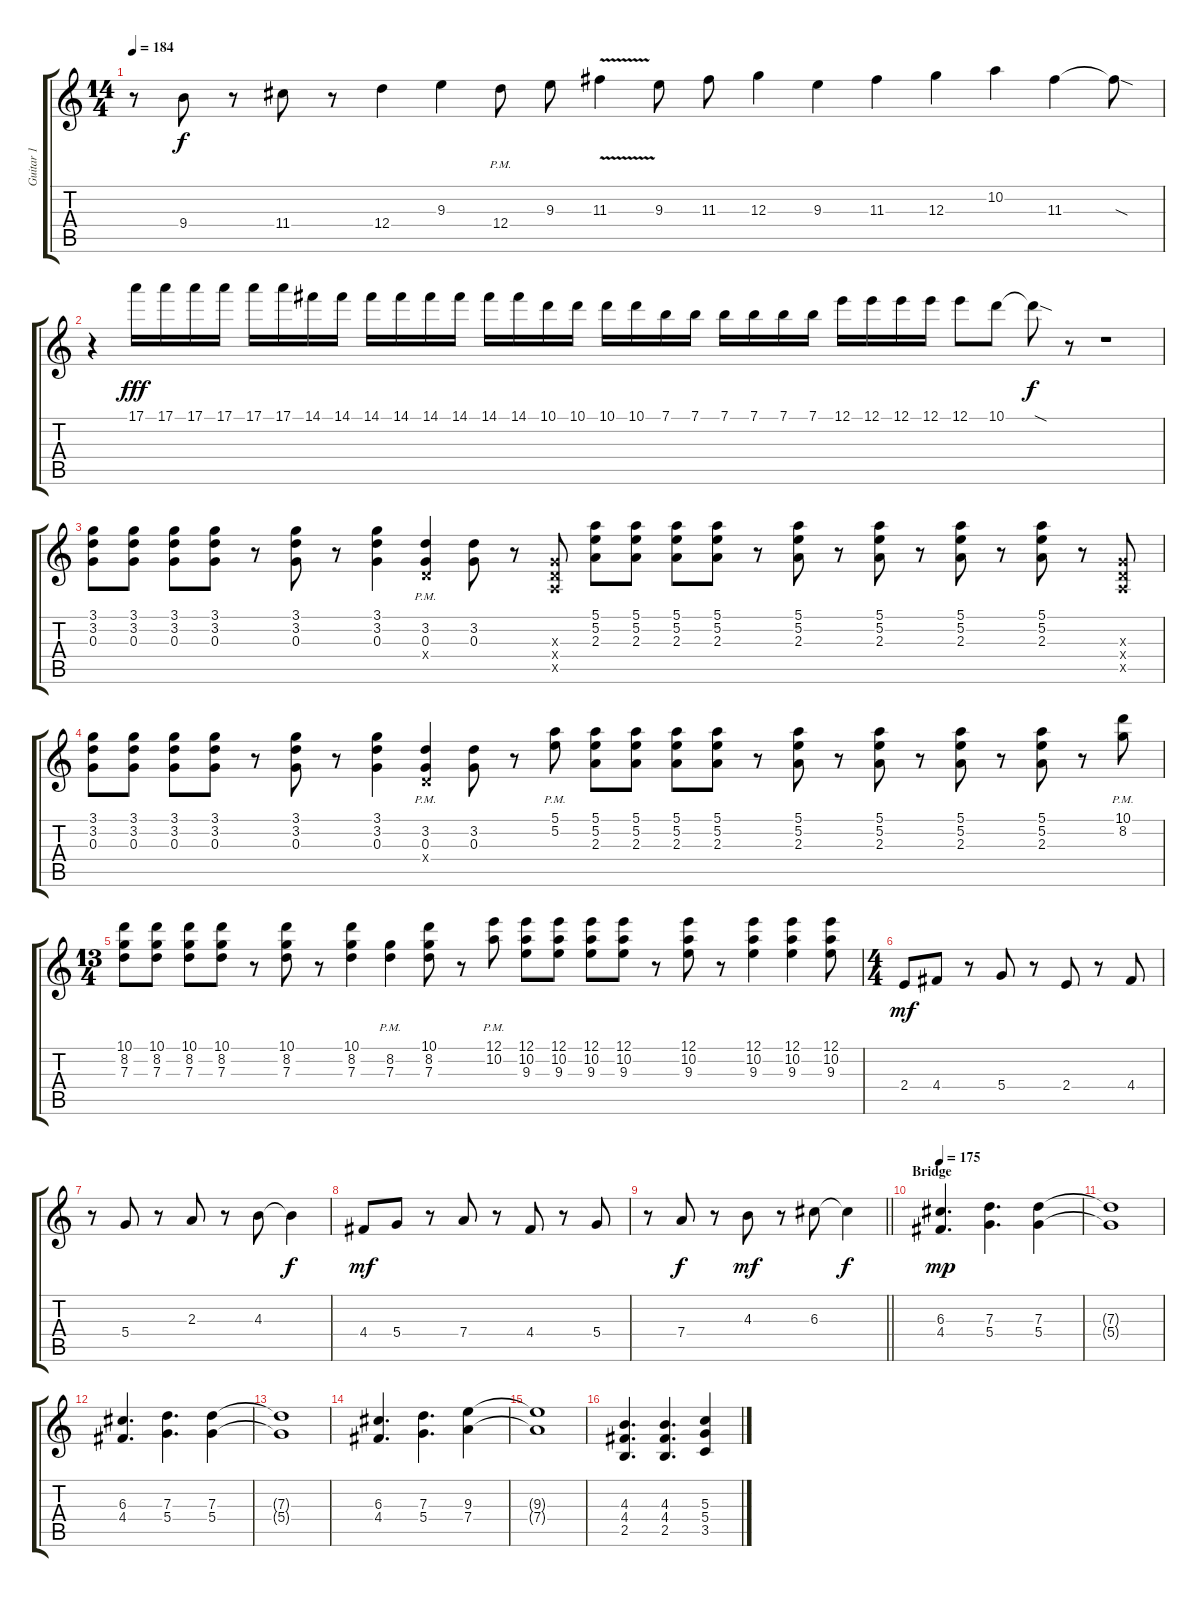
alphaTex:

\track ("Guitar 1" "Guitar 1") {instrument electricguitarclean}
\staff {score tabs}
\tuning (E4 B3 G3 D3 A2 E2) {hide}
\ts (14 4)
\tempo 184
\clef g2
\ks c
r.8{dy f} 9.4.8 r.8 11.4.8 r.8 12.4.4 9.3.4 12.4{pm}.8 9.3.8 11.3{v}.4 9.3.8 11.3.8 12.3.4 9.3.4 11.3.4 12.3.4 10.2.4 11.3.4 11.3{sod t}.8 |
r.4 17.1.16{dy fff} 17.1.16 17.1.16 17.1.16 17.1.16 17.1.16 14.1.16 14.1.16 14.1.16 14.1.16 14.1.16 14.1.16 14.1.16 14.1.16 10.1.16 10.1.16 10.1.16 10.1.16 7.1.16 7.1.16 7.1.16 7.1.16 7.1.16 7.1.16 12.1.16 12.1.16 12.1.16 12.1.16 12.1.8 10.1.8 10.1{sod t}.8{dy f} r.8 r.1 |
(3.1 3.2 0.3).8 (3.1 3.2 0.3).8 (3.1 3.2 0.3).8 (3.1 3.2 0.3).8 r.8 (3.1 3.2 0.3).8 r.8 (3.1 3.2 0.3).4 (3.2{pm} 0.3{pm} 0.4{x}).4 (3.2 0.3).8 r.8 (0.3{x} 0.4{x} 0.5{x}).8 (5.1 5.2 2.3).8 (5.1 5.2 2.3).8 (5.1 5.2 2.3).8 (5.1 5.2 2.3).8 r.8 (5.1 5.2 2.3).8 r.8 (5.1 5.2 2.3).8 r.8 (5.1 5.2 2.3).8 r.8 (5.1 5.2 2.3).8 r.8 (0.3{x} 0.4{x} 0.5{x}).8 |
(3.1 3.2 0.3).8 (3.1 3.2 0.3).8 (3.1 3.2 0.3).8 (3.1 3.2 0.3).8 r.8 (3.1 3.2 0.3).8 r.8 (3.1 3.2 0.3).4 (3.2{pm} 0.3{pm} 0.4{x}).4 (3.2 0.3).8 r.8 (5.1{pm} 5.2{pm}).8 (5.1 5.2 2.3).8 (5.1 5.2 2.3).8 (5.1 5.2 2.3).8 (5.1 5.2 2.3).8 r.8 (5.1 5.2 2.3).8 r.8 (5.1 5.2 2.3).8 r.8 (5.1 5.2 2.3).8 r.8 (5.1 5.2 2.3).8 r.8 (10.1{pm} 8.2{pm}).8 |
\ts (13 4)
(10.1 8.2 7.3).8 (10.1 8.2 7.3).8 (10.1 8.2 7.3).8 (10.1 8.2 7.3).8 r.8 (10.1 8.2 7.3).8 r.8 (10.1 8.2 7.3).4 (8.2{pm} 7.3{pm}).4 (10.1 8.2 7.3).8 r.8 (12.1{pm} 10.2{pm}).8 (12.1 10.2 9.3).8 (12.1 10.2 9.3).8 (12.1 10.2 9.3).8 (12.1 10.2 9.3).8 r.8 (12.1 10.2 9.3).8 r.8 (12.1 10.2 9.3).4 (12.1 10.2 9.3).4 (12.1 10.2 9.3).8 |
\ts (4 4)
2.4.8{dy mf volume 10 instrument distortionguitar} 4.4.8 r.8 5.4.8 r.8 2.4.8 r.8 4.4.8 |
r.8 5.4.8 r.8 2.3.8 r.8 4.3.8 4.3{t}.4{dy f} |
4.4.8{dy mf} 5.4.8 r.8 7.4.8 r.8 4.4.8 r.8 5.4.8 |
\barLineRight lightlight
r.8 7.4.8{dy f} r.8 4.3.8{dy mf} r.8 6.3.8 6.3{t}.4{dy f} |
\section ("" "Bridge")
\tempo 175
(6.3 4.4).4{d dy mp} (7.3 5.4).4{d} (7.3 5.4).4 |
(7.3{t} 5.4{t}).1 |
(6.3 4.4).4{d} (7.3 5.4).4{d} (7.3 5.4).4 |
(7.3{t} 5.4{t}).1 |
(6.3 4.4).4{d} (7.3 5.4).4{d} (9.3 7.4).4 |
(9.3{t} 7.4{t}).1 |
(4.3 4.4 2.5).4{d} (4.3 4.4 2.5).4{d} (5.3 5.4 3.5).4
